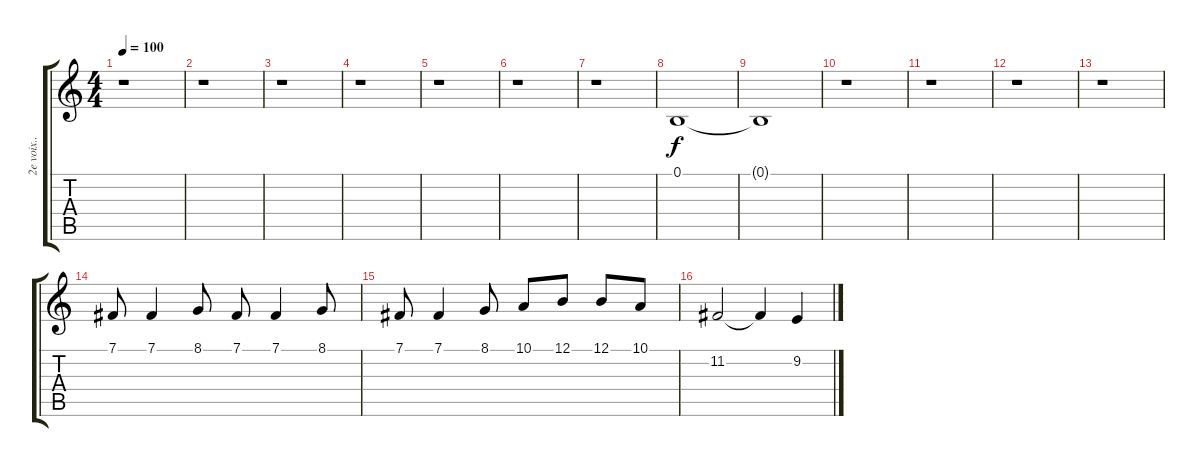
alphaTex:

\track ("2e voix.." "2e voix..") {instrument cello}
\staff {score tabs}
\tuning (B3 G3 D3 A2 E2 B1) {hide}
\ts (4 4)
\tempo 100
\clef g2
\ks c
r.1{dy f} |
r.1 |
r.1 |
r.1 |
r.1 |
r.1 |
r.1 |
0.1.1 |
0.1{t}.1 |
r.1 |
r.1 |
r.1 |
r.1 |
7.1.8 7.1.4 8.1.8 7.1.8 7.1.4 8.1.8 |
7.1.8 7.1.4 8.1.8 10.1.8 12.1.8 12.1.8 10.1.8 |
11.2.2 11.2{t}.4 9.2.4
